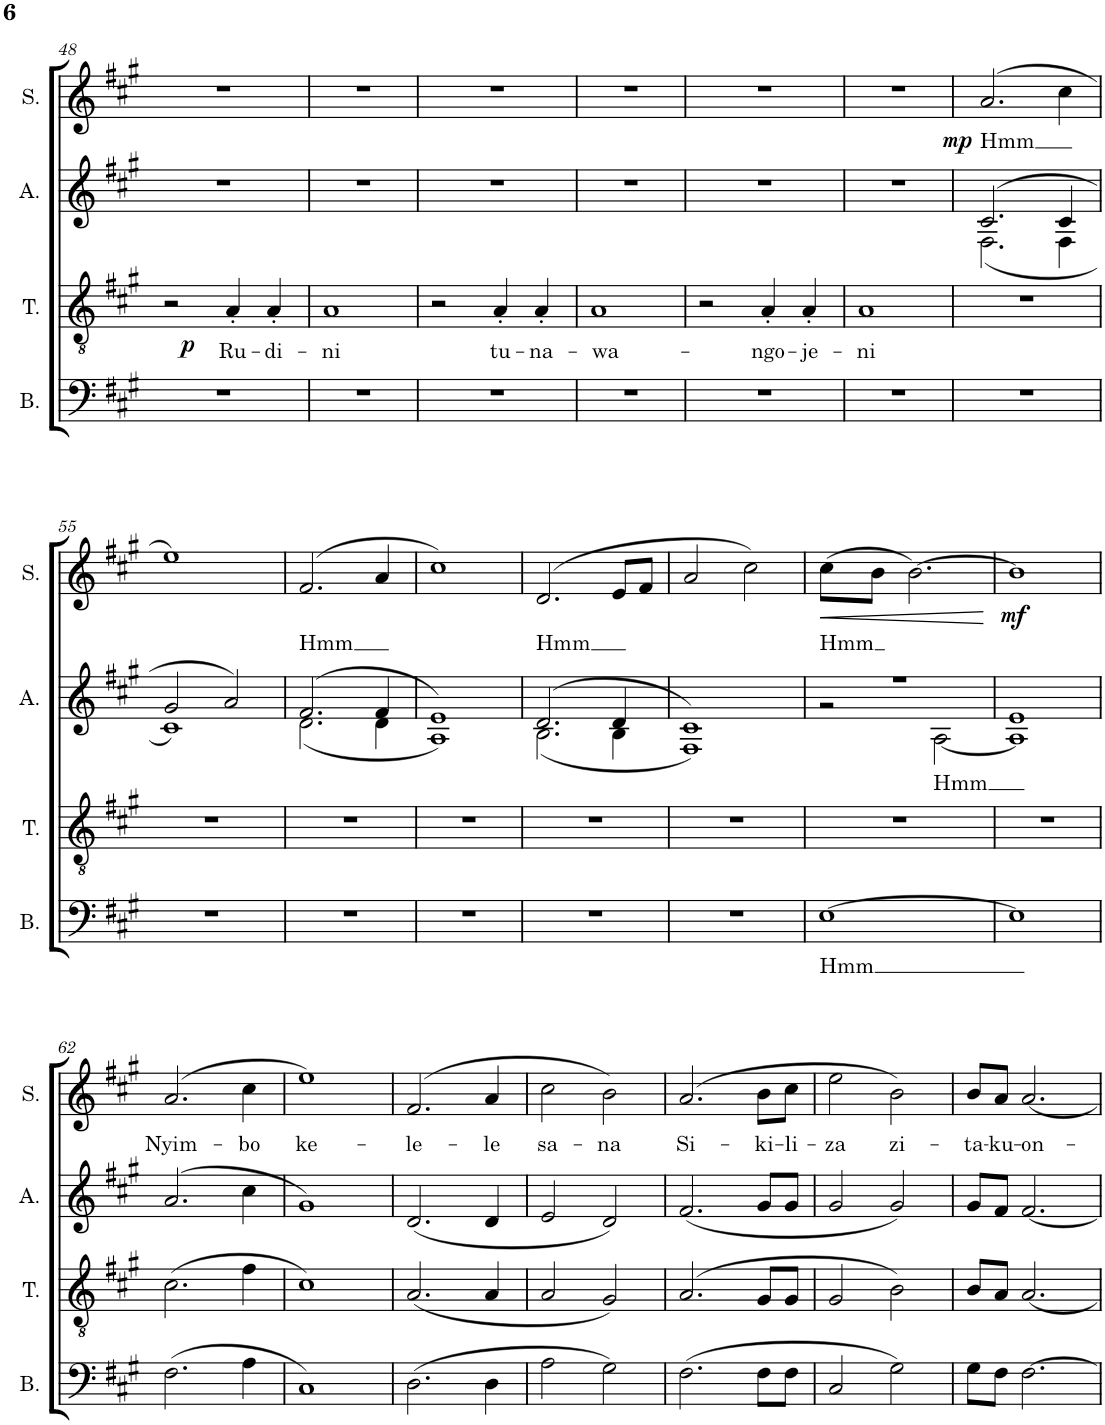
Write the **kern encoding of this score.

**kern	**text	**kern	**text	**dynam	**kern	**text	**kern	**text	**dynam	**kern
*part5	*part5	*part4	*part4	*part4	*part3	*part3	*part2	*part2	*part2	*part1
*staff5	*staff5	*staff4	*staff4	*staff4	*staff3	*staff3	*staff2	*staff2	*staff2	*staff1
*I"Bass	*	*I"Tenor	*	*	*I"Alto	*	*I"Soprano	*	*	*I"Tenor (Solo)
*I'B.	*	*I'T.	*	*	*I'A.	*	*I'S.	*	*	*I'T.S.
!!LO:PB:g=z
*clefF4	*	*clefGv2	*	*	*clefG2	*	*clefG2	*	*	*clefGv2
*k[f#c#g#]	*	*k[f#c#g#]	*	*	*k[f#c#g#]	*	*k[f#c#g#]	*	*	*k[f#c#g#]
*M4/4	*	*M4/4	*	*	*M4/4	*	*M4/4	*	*	*M4/4
=48	=48	=48	=48	=48	=48	=48	=48	=48	=48	=48
1r	.	2r	.	.	1r	.	1r	.	.	1r
!	!	!	!LO:LY:b	!LO:DY:b	!	!	!	!	!	!
.	.	4A'/	Ru-	p	.	.	.	.	.	.
!	!	!	!LO:LY:b	!	!	!	!	!	!	!
.	.	4A'/	-di-	.	.	.	.	.	.	.
=49	=49	=49	=49	=49	=49	=49	=49	=49	=49	=49
!	!	!	!LO:LY:b	!	!	!	!	!	!	!
1r	.	1A	-ni	.	1r	.	1r	.	.	1r
=50	=50	=50	=50	=50	=50	=50	=50	=50	=50	=50
1r	.	2r	.	.	1r	.	1r	.	.	1r
!	!	!	!LO:LY:b	!	!	!	!	!	!	!
.	.	4A'/	tu-	.	.	.	.	.	.	.
!	!	!	!LO:LY:b	!	!	!	!	!	!	!
.	.	4A'/	-na-	.	.	.	.	.	.	.
=51	=51	=51	=51	=51	=51	=51	=51	=51	=51	=51
!	!	!	!LO:LY:b	!	!	!	!	!	!	!
1r	.	1A	-wa-	.	1r	.	1r	.	.	1r
=52	=52	=52	=52	=52	=52	=52	=52	=52	=52	=52
1r	.	2r	.	.	1r	.	1r	.	.	1r
!	!	!	!LO:LY:b	!	!	!	!	!	!	!
.	.	4A'/	-ngo-	.	.	.	.	.	.	.
!	!	!	!LO:LY:b	!	!	!	!	!	!	!
.	.	4A'/	-je-	.	.	.	.	.	.	.
=53	=53	=53	=53	=53	=53	=53	=53	=53	=53	=53
!	!	!	!LO:LY:b	!	!	!	!	!	!	!
1r	.	1A	-ni	.	1r	.	1r	.	.	1r
=54	=54	=54	=54	=54	=54	=54	=54	=54	=54	=54
*	*	*	*	*	*^	*	*	*	*	*
!	!	!	!	!	!	!	!	!	!LO:LY:b	!LO:DY:b	!
1r	.	1r	.	.	(2.c#/	(2.F#\	.	(2.a/	Hmm	mp	1r
.	.	.	.	.	4c#/	4F#\	.	4cc#\	.	.	.
!!LO:LB:g=z
=55	=55	=55	=55	=55	=55	=55	=55	=55	=55	=55	=55
1r	.	1r	.	.	2g#/	1c#)	.	1ee)	.	.	1r
.	.	.	.	.	2a/)	.	.	.	.	.	.
=56	=56	=56	=56	=56	=56	=56	=56	=56	=56	=56	=56
!	!	!	!	!	!	!	!	!	!LO:LY:b	!	!
1r	.	1r	.	.	(2.f#/	(2.d\	.	(2.f#/	Hmm	.	1r
.	.	.	.	.	4f#/	4d\	.	4a/	.	.	.
=57	=57	=57	=57	=57	=57	=57	=57	=57	=57	=57	=57
1r	.	1r	.	.	1e)	1A)	.	1cc#)	.	.	1r
=58	=58	=58	=58	=58	=58	=58	=58	=58	=58	=58	=58
!	!	!	!	!	!	!	!	!	!LO:LY:b	!	!
1r	.	1r	.	.	(2.d/	(2.B\	.	(2.d/	Hmm	.	1r
.	.	.	.	.	4d/	4B\	.	8e/L	.	.	.
.	.	.	.	.	.	.	.	8f#/J	.	.	.
=59	=59	=59	=59	=59	=59	=59	=59	=59	=59	=59	=59
1r	.	1r	.	.	1c#)	1F#)	.	2a/	.	.	1r
.	.	.	.	.	.	.	.	2cc#\)	.	.	.
=60	=60	=60	=60	=60	=60	=60	=60	=60	=60	=60	=60
!	!LO:LY:b	!	!	!	!	!	!	!	!LO:LY:b	!LO:HP:b	!
[1E	Hmm	1r	.	.	1r	2r	.	(8cc#\L	Hmm	<	1r
.	.	.	.	.	.	.	.	8b\J	.	.	.
.	.	.	.	.	.	.	.	[2.b\)	.	.	.
!	!	!	!	!	!	!	!LO:LY:b	!	!	!	!
.	.	.	.	.	.	[2A\	Hmm	.	.	.	.
*	*	*	*	*	*v	*v	*	*	*	*	*
.	.	.	.	.	.	.	.	.	[	.
=61	=61	=61	=61	=61	=61	=61	=61	=61	=61	=61
*	*	*	*	*	*^	*	*	*	*	*
!	!	!	!	!	!	!	!	!	!	!LO:DY:b	!
1E]	.	1r	.	.	1e	1A]	.	1b]	.	mf	1r
!!LO:LB:g=z
=62	=62	=62	=62	=62	=62	=62	=62	=62	=62	=62	=62
!	!	!	!	!	!	!	!	!	!LO:LY:b	!	!
*	*	*	*	*	*v	*v	*	*	*	*	*
(2.F#\	.	(2.c#\	.	.	(2.a/	.	(2.a/	Nyim-	.	1r
!	!	!	!	!	!	!	!	!LO:LY:b	!	!
4A\	.	4f#\	.	.	4cc#\	.	4cc#\	-bo	.	.
=63	=63	=63	=63	=63	=63	=63	=63	=63	=63	=63
!	!	!	!	!	!	!	!	!LO:LY:b	!	!
1C#)	.	1c#)	.	.	1g#)	.	1ee)	ke-	.	1r
=64	=64	=64	=64	=64	=64	=64	=64	=64	=64	=64
!	!	!	!	!	!	!	!	!LO:LY:b	!	!
(2.D\	.	(2.A/	.	.	(2.d/	.	(2.f#/	-le-	.	1r
!	!	!	!	!	!	!	!	!LO:LY:b	!	!
4D\	.	4A/	.	.	4d/	.	4a/	-le	.	.
=65	=65	=65	=65	=65	=65	=65	=65	=65	=65	=65
!	!	!	!	!	!	!	!	!LO:LY:b	!	!
2A\	.	2A/	.	.	2e/	.	2cc#\	sa-	.	1r
!	!	!	!	!	!	!	!	!LO:LY:b	!	!
2G#\)	.	2G#/)	.	.	2d/)	.	2b\)	-na	.	.
=66	=66	=66	=66	=66	=66	=66	=66	=66	=66	=66
!	!	!	!	!	!	!	!	!LO:LY:b	!	!
(2.F#\	.	(2.A/	.	.	(2.f#/	.	(2.a/	Si-	.	1r
!	!	!	!	!	!	!	!	!LO:LY:b	!	!
8F#\L	.	8G#/L	.	.	8g#/L	.	8b\L	-ki-	.	.
!	!	!	!	!	!	!	!	!LO:LY:b	!	!
8F#\J	.	8G#/J	.	.	8g#/J	.	8cc#\J	-li-	.	.
=67	=67	=67	=67	=67	=67	=67	=67	=67	=67	=67
!	!	!	!	!	!	!	!	!LO:LY:b	!	!
2C#/	.	2G#/	.	.	2g#/	.	2ee\	-za	.	1r
!	!	!	!	!	!	!	!	!LO:LY:b	!	!
2G#\)	.	2B\)	.	.	2g#/)	.	2b\)	zi-	.	.
=68	=68	=68	=68	=68	=68	=68	=68	=68	=68	=68
!	!	!	!	!	!	!	!	!LO:LY:b	!	!
8G#\L	.	8B/L	.	.	8g#/L	.	8b/L	-ta-	.	1r
!	!	!	!	!	!	!	!	!LO:LY:b	!	!
8F#\J	.	8A/J	.	.	8f#/J	.	8a/J	-ku-	.	.
!	!	!	!	!	!	!	!	!LO:LY:b	!	!
[2.F#\	.	[2.A/	.	.	[2.f#/	.	[2.a/	-on-	.	.
=	=	=	=	=	=	=	=	=	=	=
*-	*-	*-	*-	*-	*-	*-	*-	*-	*-	*-
